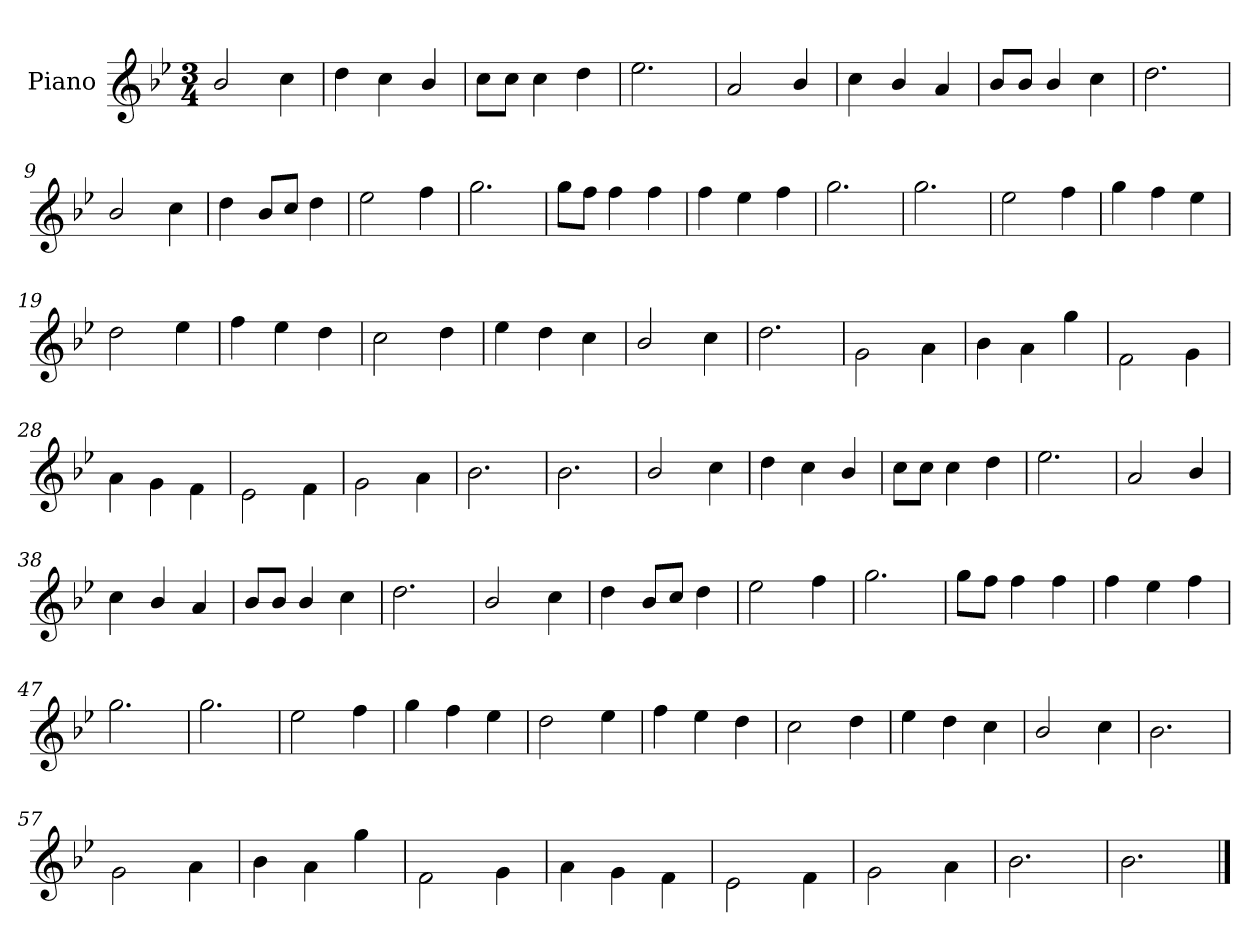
**kern
*part1
*staff1
*I"Piano
*I'Pno
*clefG2
*k[b-e-]
*M3/4
=1
2b-/
4cc\
=2
4dd\
4cc\
4b-/
=3
8cc\L
8cc\J
4cc\
4dd\
=4
2.ee-\
=5
2a/
4b-/
=6
4cc\
4b-/
4a/
=7
8b-/L
8b-/J
4b-/
4cc\
=8
2.dd\
=9
2b-/
4cc\
=10
4dd\
8b-/L
8cc/J
4dd\
=11
2ee-\
4ff\
=12
2.gg\
=13
8gg\L
8ff\J
4ff\
4ff\
=14
4ff\
4ee-\
4ff\
=15
2.gg\
=16
2.gg\
=17
2ee-\
4ff\
=18
4gg\
4ff\
4ee-\
=19
2dd\
4ee-\
=20
4ff\
4ee-\
4dd\
=21
2cc\
4dd\
=22
4ee-\
4dd\
4cc\
=23
2b-/
4cc\
=24
2.dd\
=25
2g\
4a\
=26
4b-\
4a\
4gg\
=27
2f\
4g\
=28
4a\
4g\
4f\
=29
2e-\
4f\
=30
2g\
4a\
=31
2.b-\
=32
2.b-\
=33
2b-/
4cc\
=34
4dd\
4cc\
4b-/
=35
8cc\L
8cc\J
4cc\
4dd\
=36
2.ee-\
=37
2a/
4b-/
=38
4cc\
4b-/
4a/
=39
8b-/L
8b-/J
4b-/
4cc\
=40
2.dd\
=41
2b-/
4cc\
=42
4dd\
8b-/L
8cc/J
4dd\
=43
2ee-\
4ff\
=44
2.gg\
=45
8gg\L
8ff\J
4ff\
4ff\
=46
4ff\
4ee-\
4ff\
=47
2.gg\
=48
2.gg\
=49
2ee-\
4ff\
=50
4gg\
4ff\
4ee-\
=51
2dd\
4ee-\
=52
4ff\
4ee-\
4dd\
=53
2cc\
4dd\
=54
4ee-\
4dd\
4cc\
=55
2b-/
4cc\
=56
2.b-\
=57
2g\
4a\
=58
4b-\
4a\
4gg\
=59
2f\
4g\
=60
4a\
4g\
4f\
=61
2e-\
4f\
=62
2g\
4a\
=63
2.b-\
=64
2.b-\
==
*-
